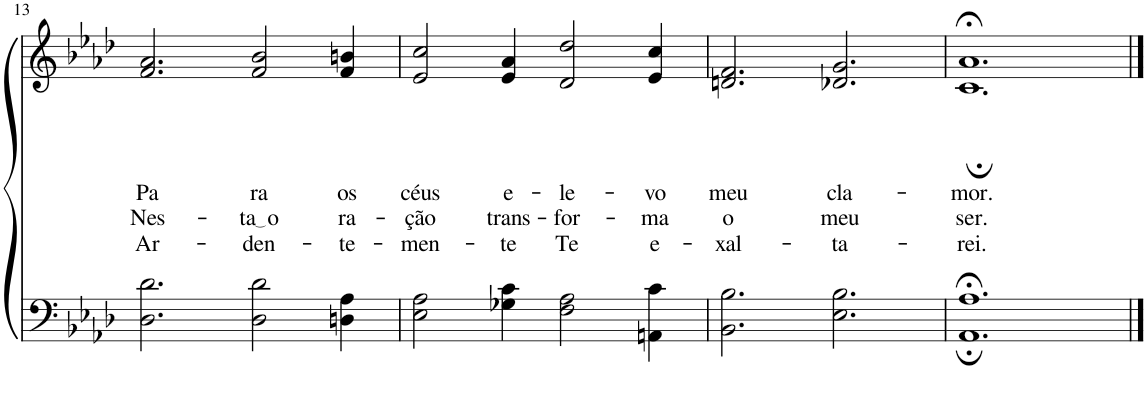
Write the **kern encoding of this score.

**kern	**kern	**text	**text	**text
*part2	*part1	*part1	*part1	*part1
*staff2	*staff1	*staff1	*staff1	*staff1
*I"Parte III e IV	*I"Parte I e II	*	*	*
!!LO:PB:g=z
*clefF4	*clefG2	*	*	*
*Trd2c3	*Trd2c3	*	*	*
*k[b-e-a-d-]	*k[b-e-a-d-]	*	*	*
*M6/4	*M6/4	*	*	*
=13	=13	=13	=13	=13
!	!	!LO:LY:b	!LO:LY:b	!LO:LY:b
2.D-\ 2.d-\	2.f/ 2.a-/	Pa	Nes-	Ar-
!	!	!LO:LY:b	!LO:LY:b	!LO:LY:b
2D-\ 2d-\	2f/ 2b-/	ra	ta o	-den-
!	!	!LO:LY:b	!LO:LY:b	!LO:LY:b
4Dn\ 4A-\	4f/ 4bn/	os	ra-	-te-
=14	=14	=14	=14	=14
!	!	!LO:LY:b	!LO:LY:b	!LO:LY:b
2E-\ 2A-\	2e-/ 2cc/	céus	-ção	-men-
!	!	!LO:LY:b	!LO:LY:b	!LO:LY:b
4G-X\ 4c\	4e-/ 4a-/	e-	trans-	-te
!	!	!LO:LY:b	!LO:LY:b	!LO:LY:b
2F\ 2A-\	2d-/ 2dd-/	-le-	-for-	Te
!	!	!LO:LY:b	!LO:LY:b	!LO:LY:b
4AAn\ 4c\	4e-/ 4cc/	-vo	-ma	e-
=15	=15	=15	=15	=15
!	!	!LO:LY:b	!LO:LY:b	!LO:LY:b
2.BB-\ 2.B-\	2.dn/ 2.f/	meu	o	-xal-
!	!	!LO:LY:b	!LO:LY:b	!LO:LY:b
2.E-\ 2.B-\	2.d-X/ 2.g/	cla-	meu	-ta-
=16	=16	=16	=16	=16
*^	*	*	*	*
!	!	!	!LO:LY:b	!LO:LY:b	!LO:LY:b
*	*	*^	*	*	*
1.A-;<	1.AA-;	1.a-;<	1.c;	-mor.	ser.	-rei.
*v	*v	*	*	*	*	*
*	*v	*v	*	*	*
==	==	==	==	==
*-	*-	*-	*-	*-
